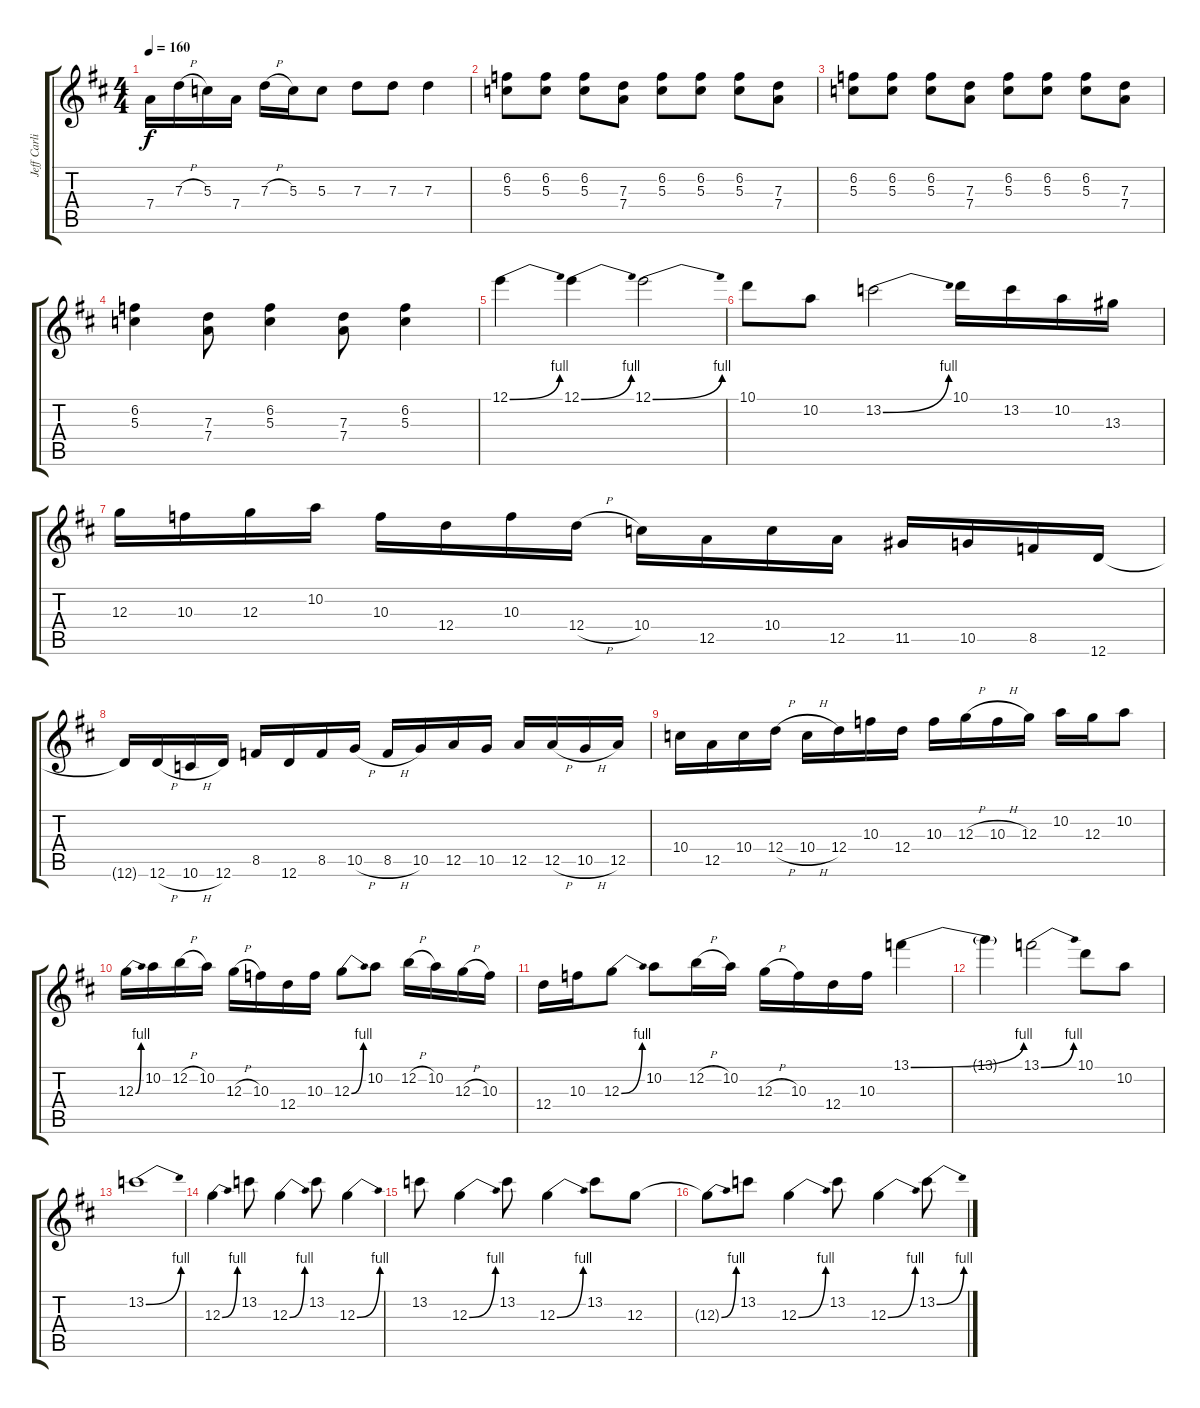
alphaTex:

\track ("Jeff Carlisi Guitar" "Jeff Carli") {instrument overdrivenguitar}
\staff {score tabs}
\tuning (E4 B3 G3 D3 A2 D2) {hide}
\ts (4 4)
\tempo 160
\clef g2
\ks d
7.4.16{dy f} 7.3{h}.16 5.3.16 7.4.16 7.3{h}.16 5.3.16 5.3.8 7.3.8 7.3.8 7.3.4 |
(6.2 5.3).8 (6.2 5.3).8 (6.2 5.3).8 (7.3 7.4).8 (6.2 5.3).8 (6.2 5.3).8 (6.2 5.3).8 (7.3 7.4).8 |
(6.2 5.3).8 (6.2 5.3).8 (6.2 5.3).8 (7.3 7.4).8 (6.2 5.3).8 (6.2 5.3).8 (6.2 5.3).8 (7.3 7.4).8 |
(6.2 5.3).4 (7.3 7.4).8 (6.2 5.3).4 (7.3 7.4).8 (6.2 5.3).4 |
12.1{be (bend 0 0 60 4)}.4 12.1{be (bend 0 0 60 4)}.4 12.1{be (bend 0 0 60 4)}.2 |
10.1.8 10.2.8 13.2{be (bend 0 0 60 4)}.2 10.1.16 13.2.16 10.2.16 13.3.16 |
12.3.16 10.3.16 12.3.16 10.2.16 10.3.16 12.4.16 10.3.16 12.4{h}.16 10.4.16 12.5.16 10.4.16 12.5.16 11.5.16 10.5.16 8.5.16 12.6.16 |
12.6{t}.16 12.6{h}.16 10.6{h}.16 12.6.16 8.5.16 12.6.16 8.5.16 10.5{h}.16 8.5{h}.16 10.5.16 12.5.16 10.5.16 12.5.16 12.5{h}.16 10.5{h}.16 12.5.16 |
10.4.16 12.5.16 10.4.16 12.4{h}.16 10.4{h}.16 12.4.16 10.3.16 12.4.16 10.3.16 12.3{h}.16 10.3{h}.16 12.3.16 10.2.16 12.3.16 10.2.8 |
12.3{be (bend 0 0 60 4)}.16 10.2.16 12.2{h}.16 10.2.16 12.3{h}.16 10.3.16 12.4.16 10.3.16 12.3{be (bend 0 0 60 4)}.8 10.2.8 12.2{h}.16 10.2.16 12.3{h}.16 10.3.16 |
12.4.16 10.3.16 12.3{be (bend 0 0 60 4)}.8 10.2.8 12.2{h}.16 10.2.16 12.3{h}.16 10.3.16 12.4.16 10.3.16 13.1{be (bend 0 0 60 4)}.4 |
13.1{t}.4 13.1{be (bend 0 0 60 4)}.2 10.1.8 10.2.8 |
13.2{be (bend 0 0 60 4)}.1 |
12.3{be (bend 0 0 60 4)}.4 13.2.8 12.3{be (bend 0 0 60 4)}.4 13.2.8 12.3{be (bend 0 0 60 4)}.4 |
13.2.8{volume 0} 12.3{be (bend 0 0 60 4)}.4 13.2.8 12.3{be (bend 0 0 60 4)}.4 13.2.8 12.3.8 |
12.3{be (bend 0 0 60 4) t}.8 13.2.8 12.3{be (bend 0 0 60 4)}.4 13.2.8 12.3{be (bend 0 0 60 4)}.4 13.2{be (bend 0 0 60 4)}.8
